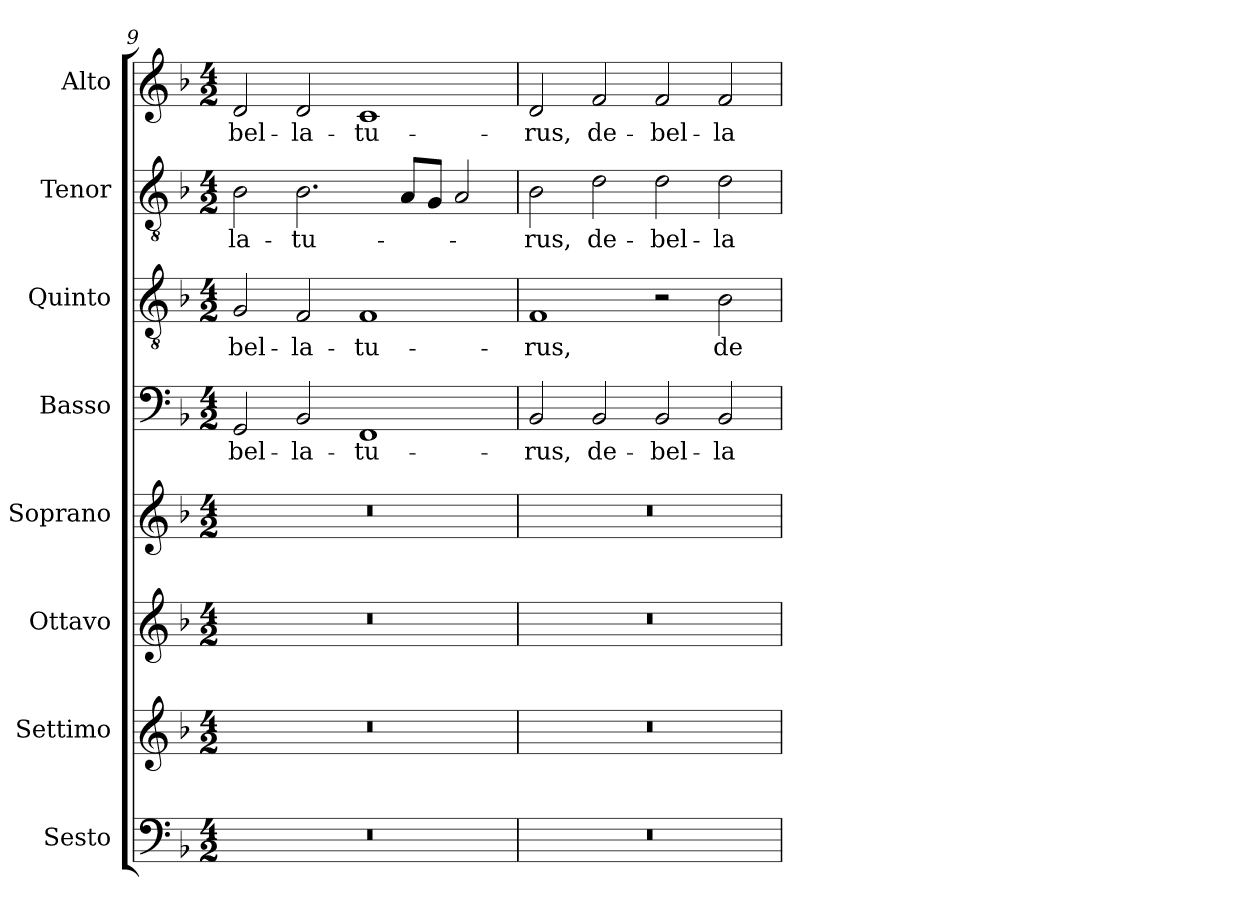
**kern	**kern	**kern	**kern	**kern	**text	**kern	**text	**kern	**text	**kern	**text
*part8	*part7	*part6	*part5	*part4	*part4	*part3	*part3	*part2	*part2	*part1	*part1
*staff8	*staff7	*staff6	*staff5	*staff4	*staff4	*staff3	*staff3	*staff2	*staff2	*staff1	*staff1
*I"Sesto	*I"Settimo	*I"Ottavo	*I"Soprano	*I"Basso	*	*I"Quinto	*	*I"Tenor	*	*I"Alto	*
*I'Ss.	*I'St.	*I'Ot.	*I'S.	*I'B.	*	*I'Q.	*	*I'T.	*	*I'A.	*
*clefF4	*clefG2	*clefG2	*clefG2	*clefF4	*	*clefGv2	*	*clefGv2	*	*clefG2	*
*	*	*	*	*	*	*ITrd7c12	*	*ITrd7c12	*	*	*
*k[b-]	*k[b-]	*k[b-]	*k[b-]	*k[b-]	*	*k[b-]	*	*k[b-]	*	*k[b-]	*
*F:	*F:	*F:	*F:	*F:	*	*F:	*	*F:	*	*F:	*
*M4/2	*M4/2	*M4/2	*M4/2	*M4/2	*	*M4/2	*	*M4/2	*	*M4/2	*
=9	=9	=9	=9	=9	=9	=9	=9	=9	=9	=9	=9
!LO:N:vis=1	!LO:N:vis=1	!LO:N:vis=1	!LO:N:vis=1	!	!	!	!	!	!	!	!
!	!	!	!	!	!LO:LY:b:color=#000000	!	!	!	!	!	!
!	!	!	!	!	!	!	!LO:LY:b:color=#000000	!	!	!	!
!	!	!	!	!	!	!	!	!	!LO:LY:b:color=#000000	!	!
!	!	!	!	!	!	!	!	!	!	!	!LO:LY:b:color=#000000
0r	0r	0r	0r	2GGi/	-bel-	2GGi/	-bel-	2BB-i\	-la-	2di/	-bel-
!	!	!	!	!	!LO:LY:b:color=#000000	!	!	!	!	!	!
!	!	!	!	!	!	!	!LO:LY:b:color=#000000	!	!	!	!
!	!	!	!	!	!	!	!	!	!LO:LY:b:color=#000000	!	!
!	!	!	!	!	!	!	!	!	!	!	!LO:LY:b:color=#000000
.	.	.	.	2BB-i/	-la-	2FFi/	-la-	2.BB-i\	-tu-	2di/	-la-
!	!	!	!	!	!LO:LY:b:color=#000000	!	!	!	!	!	!
!	!	!	!	!	!	!	!LO:LY:b:color=#000000	!	!	!	!
!	!	!	!	!	!	!	!	!	!	!	!LO:LY:b:color=#000000
.	.	.	.	1FFi	-tu-	1FFi	-tu-	.	.	1ci	-tu-
.	.	.	.	.	.	.	.	8AAi/L	.	.	.
.	.	.	.	.	.	.	.	8GGi/J	.	.	.
.	.	.	.	.	.	.	.	2AAi/	.	.	.
=10	=10	=10	=10	=10	=10	=10	=10	=10	=10	=10	=10
!LO:N:vis=1	!LO:N:vis=1	!LO:N:vis=1	!LO:N:vis=1	!	!	!	!	!	!	!	!
!	!	!	!	!	!LO:LY:b:color=#000000	!	!	!	!	!	!
!	!	!	!	!	!	!	!LO:LY:b:color=#000000	!	!	!	!
!	!	!	!	!	!	!	!	!	!LO:LY:b:color=#000000	!	!
!	!	!	!	!	!	!	!	!	!	!	!LO:LY:b:color=#000000
0r	0r	0r	0r	2BB-i/	-rus,	1FFi	-rus,	2BB-i\	-rus,	2di/	-rus,
!	!	!	!	!	!LO:LY:b:color=#000000	!	!	!	!	!	!
!	!	!	!	!	!	!	!	!	!LO:LY:b:color=#000000	!	!
!	!	!	!	!	!	!	!	!	!	!	!LO:LY:b:color=#000000
.	.	.	.	2BB-i/	de-	.	.	2Di\	de-	2fi/	de-
!	!	!	!	!	!LO:LY:b:color=#000000	!	!	!	!	!	!
!	!	!	!	!	!	!	!	!	!LO:LY:b:color=#000000	!	!
!	!	!	!	!	!	!	!	!	!	!	!LO:LY:b:color=#000000
.	.	.	.	2BB-i/	-bel-	2r	.	2Di\	-bel-	2fi/	-bel-
!	!	!	!	!	!LO:LY:b:color=#000000	!	!	!	!	!	!
!	!	!	!	!	!	!	!LO:LY:b:color=#000000	!	!	!	!
!	!	!	!	!	!	!	!	!	!LO:LY:b:color=#000000	!	!
!	!	!	!	!	!	!	!	!	!	!	!LO:LY:b:color=#000000
.	.	.	.	2BB-i/	-la-	2BB-i\	de-	2Di\	-la-	2fi/	-la-
=	=	=	=	=	=	=	=	=	=	=	=
*-	*-	*-	*-	*-	*-	*-	*-	*-	*-	*-	*-
